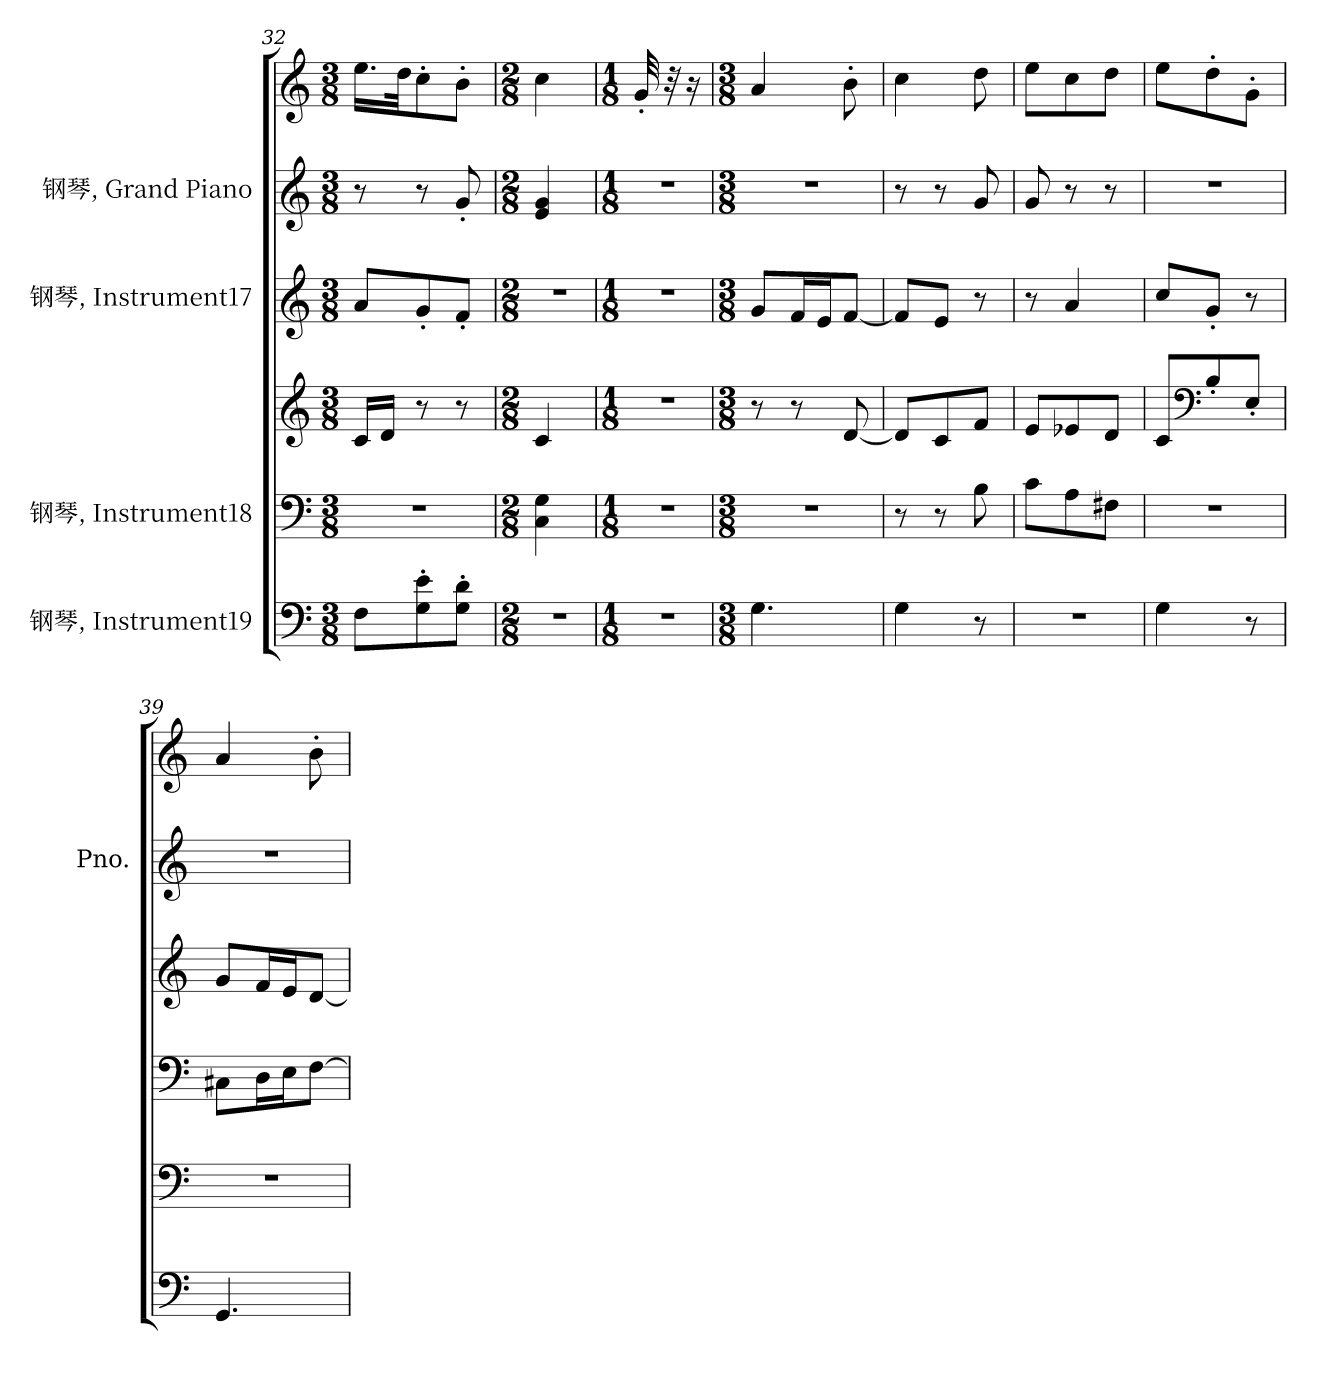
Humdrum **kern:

**kern	**kern	**kern	**kern	**kern	**kern
*part4	*part3	*part3	*part2	*part1	*part1
*staff6	*staff5	*staff4	*staff3	*staff2	*staff1
*I"钢琴, Instrument19	*I"钢琴, Instrument18	*	*I"钢琴, Instrument17	*I"钢琴, Grand Piano	*
*	*	*	*	*I'Pno.	*
!!LO:LB:g=z
*clefF4	*clefF4	*clefG2	*clefG2	*clefG2	*clefG2
*k[]	*k[]	*k[]	*k[]	*k[]	*k[]
*M3/8	*M3/8	*M3/8	*M3/8	*M3/8	*M3/8
=32	=32	=32	=32	=32	=32
8F\L	4.r	16c/LL	8a/L	8r	16.ee\LL
.	.	16d/JJ	.	.	.
.	.	.	.	.	32dd\JK
8G\' 8e\'	.	8r	8g'/	8r	8cc'\
8G\' 8d\'J	.	8r	8f'/J	8g'/	8b'\J
=33	=33	=33	=33	=33	=33
*M2/8	*M2/8	*M2/8	*M2/8	*M2/8	*M2/8
4r	4C\ 4G\	4c/	4r	4e/ 4g/	4cc\
=34	=34	=34	=34	=34	=34
*M1/8	*M1/8	*M1/8	*M1/8	*M1/8	*M1/8
8r	8r	8r	8r	8r	32g'/
.	.	.	.	.	32r
.	.	.	.	.	16r
=35	=35	=35	=35	=35	=35
*M3/8	*M3/8	*M3/8	*M3/8	*M3/8	*M3/8
4.G\	4.r	8r	8g/L	4.r	4a/
.	.	8r	16f/L	.	.
.	.	.	16e/J	.	.
.	.	[8d/	[8f/J	.	8b'\
=36	=36	=36	=36	=36	=36
4G\	8r	8d/L]	8f/L]	8r	4cc\
.	8r	8c/	8e/J	8r	.
8r	8B\	8f/J	8r	8g/	8dd\
=37	=37	=37	=37	=37	=37
4.r	8c\L	8e/L	8r	8g/	8ee\L
.	8A\	8e-X/	4a/	8r	8cc\
.	8F#X\J	8d/J	.	8r	8dd\J
=38	=38	=38	=38	=38	=38
4G\	4.r	8c/L	8cc/L	4.r	8ee\L
*	*	*clefF4	*	*	*
.	.	8B'/	8g'/J	.	8dd'\
8r	.	8E'/J	8r	.	8g'\J
=39	=39	=39	=39	=39	=39
4.GG/	4.r	8C#X\L	8g/L	4.r	4a/
.	.	16D\L	16f/L	.	.
.	.	16E\J	16e/J	.	.
.	.	[8F\J	[8d/J	.	8b'\
=	=	=	=	=	=
*-	*-	*-	*-	*-	*-
